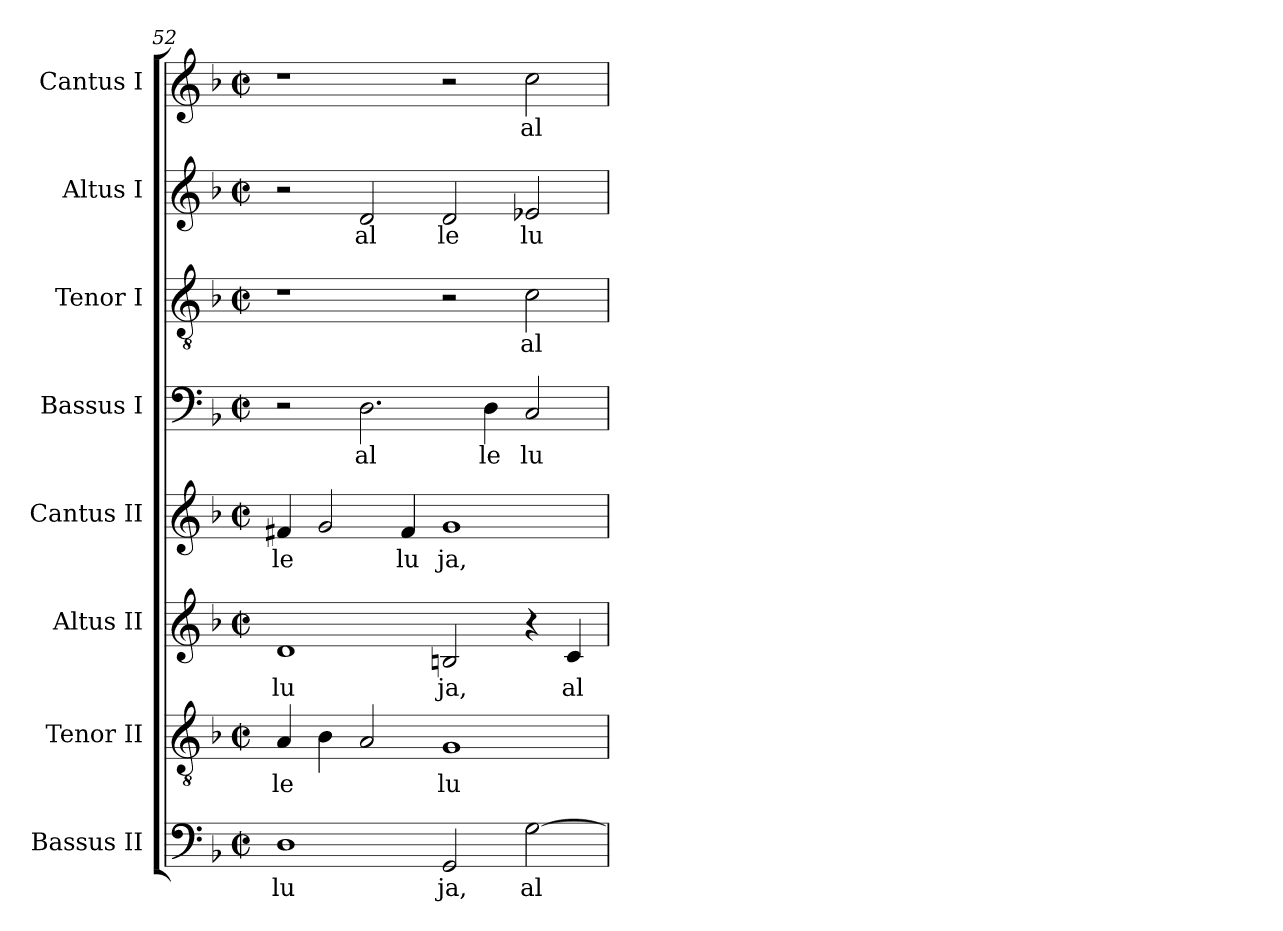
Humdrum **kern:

**kern	**text	**kern	**text	**kern	**text	**kern	**text	**kern	**text	**kern	**text	**kern	**text	**kern	**text
*part8	*part8	*part7	*part7	*part6	*part6	*part5	*part5	*part4	*part4	*part3	*part3	*part2	*part2	*part1	*part1
*staff8	*staff8	*staff7	*staff7	*staff6	*staff6	*staff5	*staff5	*staff4	*staff4	*staff3	*staff3	*staff2	*staff2	*staff1	*staff1
*I"Bassus II	*	*I"Tenor II	*	*I"Altus II	*	*I"Cantus II	*	*I"Bassus I	*	*I"Tenor I	*	*I"Altus I	*	*I"Cantus I	*
*clefF4	*	*clefGv2	*	*clefG2	*	*clefG2	*	*clefF4	*	*clefGv2	*	*clefG2	*	*clefG2	*
*k[b-]	*	*k[b-]	*	*k[b-]	*	*k[b-]	*	*k[b-]	*	*k[b-]	*	*k[b-]	*	*k[b-]	*
*F:	*	*F:	*	*F:	*	*F:	*	*F:	*	*F:	*	*F:	*	*F:	*
*M2/2	*	*M2/2	*	*M2/2	*	*M2/2	*	*M2/2	*	*M2/2	*	*M2/2	*	*M2/2	*
*met(c|)	*	*met(c|)	*	*met(c|)	*	*met(c|)	*	*met(c|)	*	*met(c|)	*	*met(c|)	*	*met(c|)	*
=52	=52	=52	=52	=52	=52	=52	=52	=52	=52	=52	=52	=52	=52	=52	=52
!	!LO:LY:b:cj	!	!LO:LY:b:cj	!	!LO:LY:b:cj	!	!LO:LY:b:cj	!	!	!	!	!	!	!	!
1D	lu	4A/	le	1d	lu	4f#X/	le	2r	.	1r	.	2r	.	1r	.
.	.	4B-\	.	.	.	2g/	.	.	.	.	.	.	.	.	.
!	!	!	!	!	!	!	!	!	!LO:LY:b:cj	!	!	!	!LO:LY:b:cj	!	!
.	.	2A/	.	.	.	.	.	2.D\	al	.	.	2d/	al	.	.
!	!	!	!	!	!	!	!LO:LY:b:cj	!	!	!	!	!	!	!	!
.	.	.	.	.	.	4f#/	lu	.	.	.	.	.	.	.	.
!	!LO:LY:b:cj	!	!LO:LY:b:cj	!	!LO:LY:b:cj	!	!LO:LY:b:cj	!	!	!	!	!	!LO:LY:b:cj	!	!
2GG/	ja,	1G	lu	2Bn/	ja,	1g	ja,	.	.	2r	.	2d/	le	2r	.
!	!	!	!	!	!	!	!	!	!LO:LY:b:cj	!	!	!	!	!	!
.	.	.	.	.	.	.	.	4D\	le	.	.	.	.	.	.
!	!LO:LY:b:cj	!	!	!	!	!	!	!	!LO:LY:b:cj	!	!LO:LY:b:cj	!	!LO:LY:b:cj	!	!LO:LY:b:cj
[>2G\	al	.	.	4r	.	.	.	2C/	lu	2c\	al	2e-X/	lu	2cc\	al-
!	!	!	!	!	!LO:LY:b:cj	!	!	!	!	!	!	!	!	!	!
.	.	.	.	4c/	al	.	.	.	.	.	.	.	.	.	.
=	=	=	=	=	=	=	=	=	=	=	=	=	=	=	=
*-	*-	*-	*-	*-	*-	*-	*-	*-	*-	*-	*-	*-	*-	*-	*-
